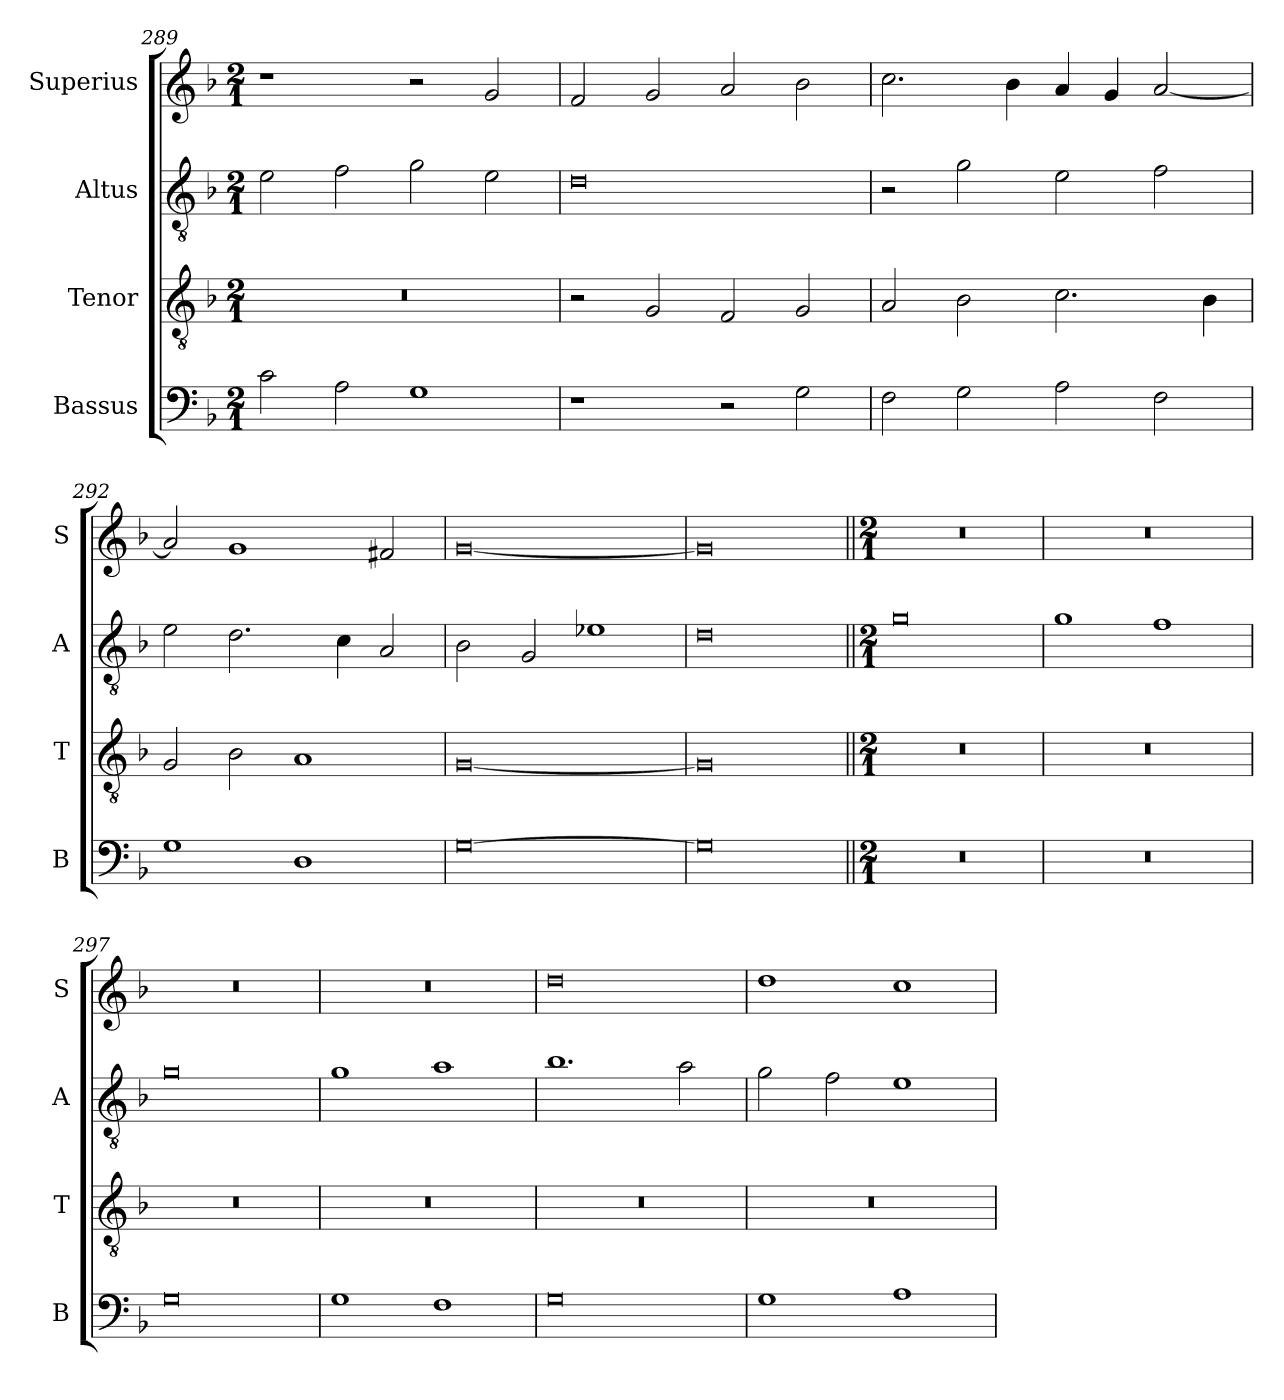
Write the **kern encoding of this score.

**kern	**kern	**kern	**kern
*part4	*part3	*part2	*part1
*staff4	*staff3	*staff2	*staff1
*I"Bassus	*I"Tenor	*I"Altus	*I"Superius
*I'B	*I'T	*I'A	*I'S
*clefF4	*clefGv2	*clefGv2	*clefG2
*k[b-]	*k[b-]	*k[b-]	*k[b-]
*M2/1	*M2/1	*M2/1	*M2/1
=289	=289	=289	=289
2c\	0r	2e\	1r
2A\	.	2f\	.
1G	.	2g\	2r
.	.	2e\	2g/
=290	=290	=290	=290
1r	2r	0d	2f/
.	2G/	.	2g/
2r	2F/	.	2a/
2G\	2G/	.	2b-\
=291	=291	=291	=291
2F\	2A/	2r	2.cc\
2G\	2B-\	2g\	.
.	.	.	4b-\
2A\	2.c\	2e\	4a/
.	.	.	4g/
2F\	.	2f\	[2a/
.	4B-\	.	.
=292	=292	=292	=292
1G	2G/	2e\	2a/]
.	2B-\	2.d\	1g
1D	1A	.	.
.	.	4c\	.
.	.	2A/	2f#X/
=293	=293	=293	=293
[0G	[0G	2B-\	[0g
.	.	2G/	.
.	.	1e-X	.
=294	=294	=294	=294
0G]	0G]	0d	0g]
!!LO:LB:g=z
=295||	=295||	=295||	=295||
*M2/1	*M2/1	*M2/1	*M2/1
0r	0r	0g	0r
=296	=296	=296	=296
0r	0r	1g	0r
.	.	1f	.
=297	=297	=297	=297
0G	0r	0g	0r
=298	=298	=298	=298
1G	0r	1g	0r
1F	.	1a	.
=299	=299	=299	=299
0G	0r	1.b-	0dd
.	.	2a\	.
=300	=300	=300	=300
1G	0r	2g\	1dd
.	.	2f\	.
1A	.	1e	1cc
=	=	=	=
*-	*-	*-	*-
